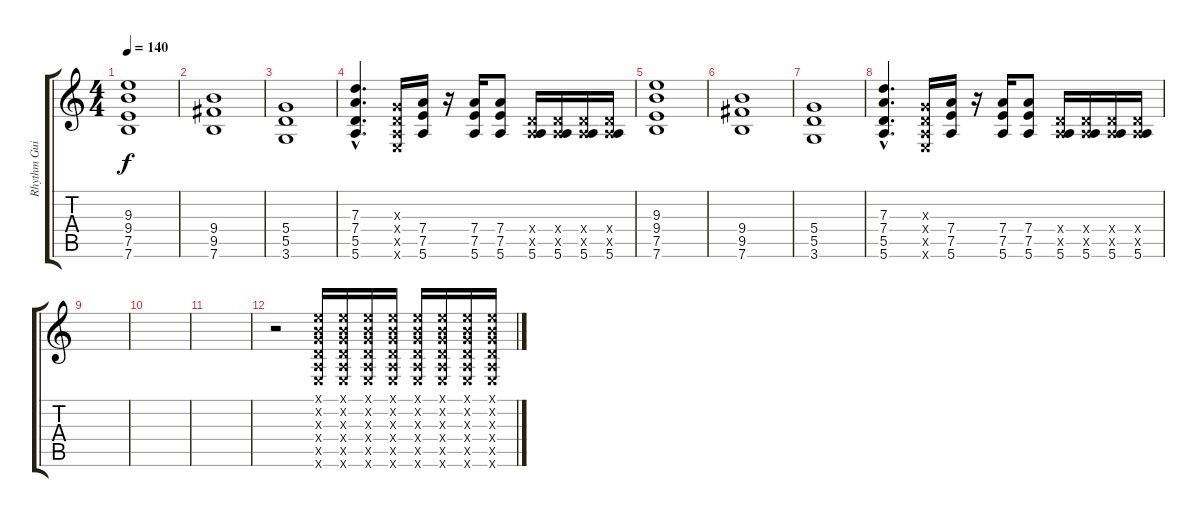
\track ("Rhythm Guitar" "Rhythm Gui") {instrument distortionguitar}
\staff {score tabs}
\tuning (E4 B3 G3 D3 A2 E2) {hide}
\ts (4 4)
\tempo 140
\clef g2
\ks c
(9.3 9.4 7.5 7.6).1{dy f} |
(9.4 9.5 7.6).1 |
(5.4 5.5 3.6).1 |
(7.3{hac} 7.4{hac} 5.5{hac} 5.6{hac}).4{d} (0.3{x} 0.4{x} 0.5{x} 0.6{x}).16 (7.4 7.5 5.6).16 r.16 (7.4 7.5 5.6).16 (7.4 7.5 5.6).8 (0.4{x} 0.5{x} 5.6).16 (0.4{x} 0.5{x} 5.6).16 (0.4{x} 0.5{x} 5.6).16 (0.4{x} 0.5{x} 5.6).16 |
(9.3 9.4 7.5 7.6).1 |
(9.4 9.5 7.6).1 |
(5.4 5.5 3.6).1 |
(7.3{hac} 7.4{hac} 5.5{hac} 5.6{hac}).4{d} (0.3{x} 0.4{x} 0.5{x} 0.6{x}).16 (7.4 7.5 5.6).16 r.16 (7.4 7.5 5.6).16 (7.4 7.5 5.6).8 (0.4{x} 0.5{x} 5.6).16 (0.4{x} 0.5{x} 5.6).16 (0.4{x} 0.5{x} 5.6).16 (0.4{x} 0.5{x} 5.6).16 |
|
|
|
r.2 (0.1{x} 0.2{x} 0.3{x} 0.4{x} 0.5{x} 0.6{x}).16 (0.1{x} 0.2{x} 0.3{x} 0.4{x} 0.5{x} 0.6{x}).16 (0.1{x} 0.2{x} 0.3{x} 0.4{x} 0.5{x} 0.6{x}).16 (0.1{x} 0.2{x} 0.3{x} 0.4{x} 0.5{x} 0.6{x}).16 (0.1{x} 0.2{x} 0.3{x} 0.4{x} 0.5{x} 0.6{x}).16 (0.1{x} 0.2{x} 0.3{x} 0.4{x} 0.5{x} 0.6{x}).16 (0.1{x} 0.2{x} 0.3{x} 0.4{x} 0.5{x} 0.6{x}).16 (0.1{x} 0.2{x} 0.3{x} 0.4{x} 0.5{x} 0.6{x}).16
